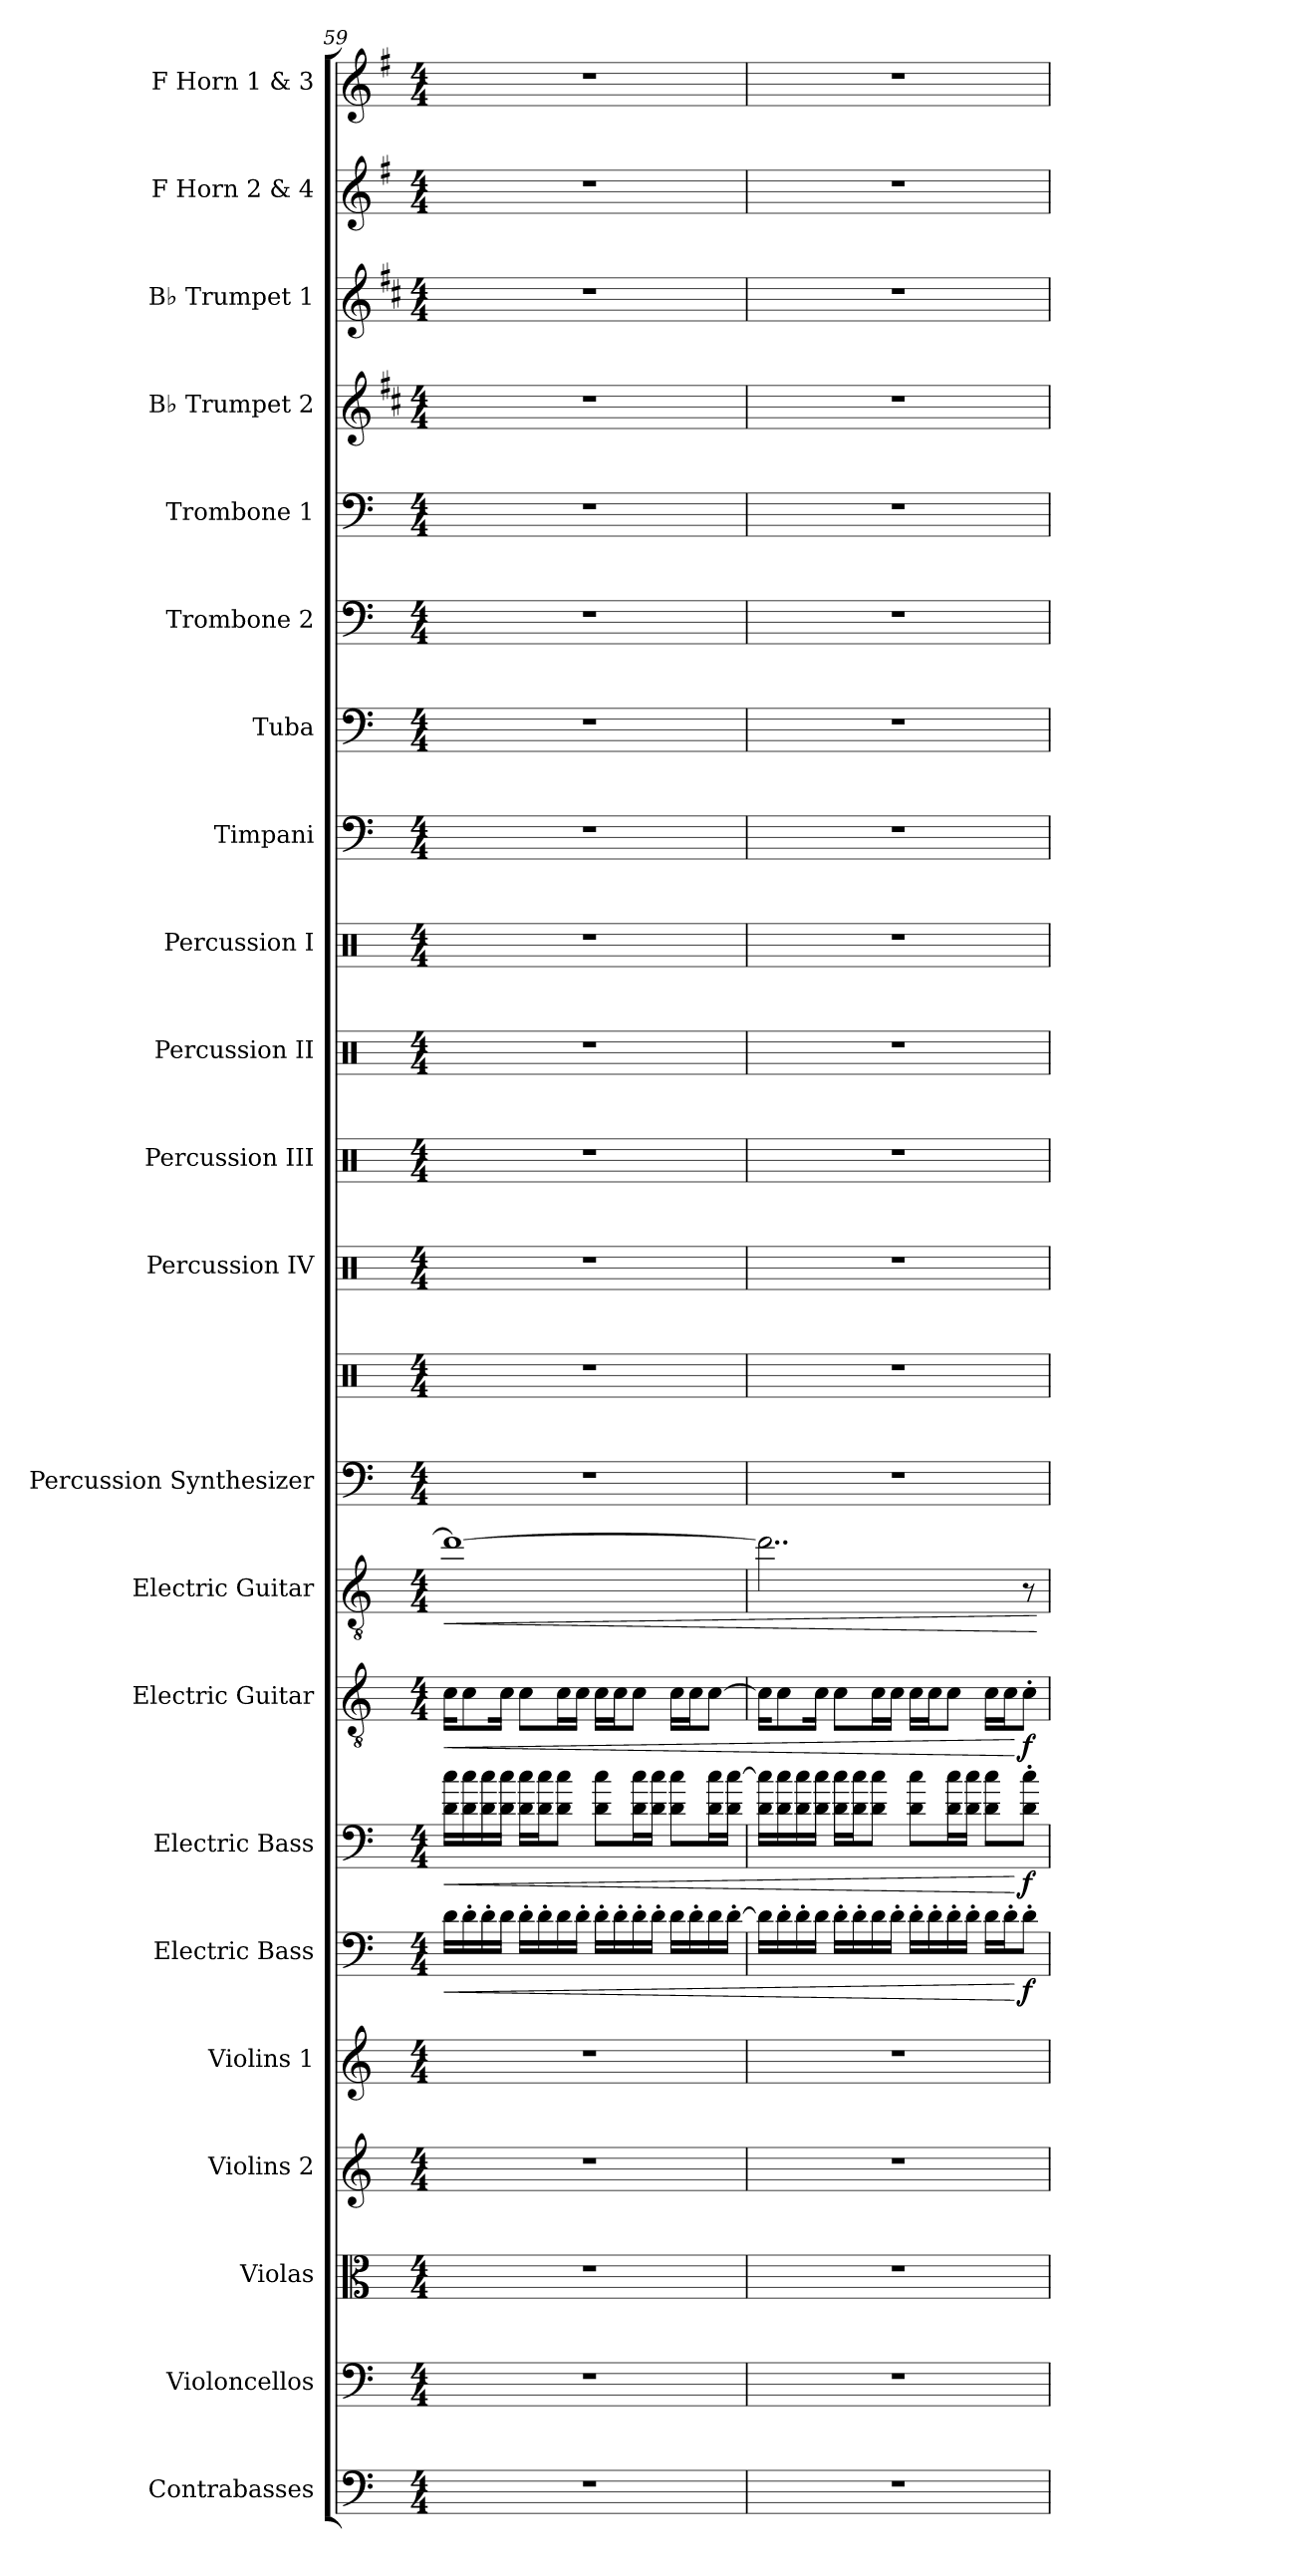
**kern	**kern	**kern	**kern	**kern	**kern	**dynam	**kern	**dynam	**kern	**dynam	**kern	**dynam	**kern	**kern	**kern	**kern	**kern	**kern	**kern	**kern	**kern	**kern	**kern	**kern	**kern	**kern
*part22	*part21	*part20	*part19	*part18	*part17	*part17	*part16	*part16	*part15	*part15	*part14	*part14	*part13	*part13	*part12	*part11	*part10	*part9	*part8	*part7	*part6	*part5	*part4	*part3	*part2	*part1
*staff23	*staff22	*staff21	*staff20	*staff19	*staff18	*staff18	*staff17	*staff17	*staff16	*staff16	*staff15	*staff15	*staff14	*staff13	*staff12	*staff11	*staff10	*staff9	*staff8	*staff7	*staff6	*staff5	*staff4	*staff3	*staff2	*staff1
*I"Contrabasses	*I"Violoncellos	*I"Violas	*I"Violins 2	*I"Violins 1	*I"Electric Bass	*	*I"Electric Bass	*	*I"Electric Guitar	*	*I"Electric Guitar	*	*I"Percussion Synthesizer	*	*I"Percussion IV	*I"Percussion III	*I"Percussion II	*I"Percussion I	*I"Timpani	*I"Tuba	*I"Trombone 2	*I"Trombone 1	*I"B♭ Trumpet 2	*I"B♭ Trumpet 1	*I"F Horn 2 &amp; 4	*I"F Horn 1 &amp; 3
*I'Cbs.	*I'Vcs.	*I'Vlas.	*I'Vlns. 2	*I'Vlns. 1	*I'El. B.	*	*I'El. B.	*	*I'El. Guit.	*	*I'El. Guit.	*	*I'Perc. Syn.	*	*I'Perc. IV	*I'Perc. III	*I'Perc. II	*I'Perc. I	*I'Timp.	*I'Tba.	*I'Tbn. 2	*I'Tbn. 1	*I'B♭ Tpt. 2	*I'B♭ Tpt. 1	*I'F Hn. 2 4	*I'F Hn. 1 3
!!LO:PB:g=z
*clefF4	*clefF4	*clefC3	*clefG2	*clefG2	*clefF4	*	*clefF4	*	*clefGv2	*	*clefGv2	*	*clefF4	*clefX	*clefX	*clefX	*clefX	*clefX	*clefF4	*clefF4	*clefF4	*clefF4	*clefG2	*clefG2	*clefG2	*clefG2
*ITrd7c12	*	*	*	*	*ITrd7c12	*	*ITrd7c12	*	*	*	*	*	*	*	*	*	*	*	*	*	*	*	*ITrd1c2	*ITrd1c2	*ITrd4c7	*ITrd4c7
*k[]	*k[]	*k[]	*k[]	*k[]	*k[]	*	*k[]	*	*k[]	*	*k[]	*	*k[]	*k[]	*k[]	*k[]	*k[]	*k[]	*k[]	*k[]	*k[]	*k[]	*k[]	*k[]	*k[]	*k[]
*M4/4	*M4/4	*M4/4	*M4/4	*M4/4	*M4/4	*	*M4/4	*	*M4/4	*	*M4/4	*	*M4/4	*M4/4	*M4/4	*M4/4	*M4/4	*M4/4	*M4/4	*M4/4	*M4/4	*M4/4	*M4/4	*M4/4	*M4/4	*M4/4
=59	=59	=59	=59	=59	=59	=59	=59	=59	=59	=59	=59	=59	=59	=59	=59	=59	=59	=59	=59	=59	=59	=59	=59	=59	=59	=59
!	!	!	!	!	!	!LO:HP:b	!	!LO:HP:b	!	!LO:HP:b	!	!LO:HP:b	!	!	!	!	!	!	!	!	!	!	!	!	!	!
1r	1r	1r	1r	1r	16D\LL	<	16D\ 16c\LL	<	16c\KL	<	1dd_	<	1r	1r	1r	1r	1r	1r	1r	1r	1r	1r	1r	1r	1r	1r
.	.	.	.	.	16D'\	.	16D\ 16c\	.	8c\	.	.	.	.	.	.	.	.	.	.	.	.	.	.	.	.	.
.	.	.	.	.	16D'\	.	16D\ 16c\	.	.	.	.	.	.	.	.	.	.	.	.	.	.	.	.	.	.	.
.	.	.	.	.	16D\JJ	.	16D\ 16c\JJ	.	16c\Jk	.	.	.	.	.	.	.	.	.	.	.	.	.	.	.	.	.
.	.	.	.	.	16D'\LL	.	16D\ 16c\LL	.	8c\L	.	.	.	.	.	.	.	.	.	.	.	.	.	.	.	.	.
.	.	.	.	.	16D'\	.	16D\ 16c\J	.	.	.	.	.	.	.	.	.	.	.	.	.	.	.	.	.	.	.
.	.	.	.	.	16D\	.	8D\ 8c\J	.	16c\L	.	.	.	.	.	.	.	.	.	.	.	.	.	.	.	.	.
.	.	.	.	.	16D'\JJ	.	.	.	16c\JJ	.	.	.	.	.	.	.	.	.	.	.	.	.	.	.	.	.
.	.	.	.	.	16D'\LL	.	8D\ 8c\L	.	16c\LL	.	.	.	.	.	.	.	.	.	.	.	.	.	.	.	.	.
.	.	.	.	.	16D'\	.	.	.	16c\J	.	.	.	.	.	.	.	.	.	.	.	.	.	.	.	.	.
.	.	.	.	.	16D'\	.	16D\ 16c\L	.	8c\J	.	.	.	.	.	.	.	.	.	.	.	.	.	.	.	.	.
.	.	.	.	.	16D'\JJ	.	16D\ 16c\JJ	.	.	.	.	.	.	.	.	.	.	.	.	.	.	.	.	.	.	.
.	.	.	.	.	16D\LL	.	8D\ 8c\L	.	16c\LL	.	.	.	.	.	.	.	.	.	.	.	.	.	.	.	.	.
.	.	.	.	.	16D'\	.	.	.	16c\J	.	.	.	.	.	.	.	.	.	.	.	.	.	.	.	.	.
.	.	.	.	.	16D\	.	16D\ 16c\L	.	[8c\J	.	.	.	.	.	.	.	.	.	.	.	.	.	.	.	.	.
.	.	.	.	.	[16D'\JJ	.	16D\ [16c\JJ	.	.	.	.	.	.	.	.	.	.	.	.	.	.	.	.	.	.	.
=60	=60	=60	=60	=60	=60	=60	=60	=60	=60	=60	=60	=60	=60	=60	=60	=60	=60	=60	=60	=60	=60	=60	=60	=60	=60	=60
1r	1r	1r	1r	1r	16D\LL]	.	16D\ 16c\]LL	.	16c\KL]	.	2..dd\]	.	1r	1r	1r	1r	1r	1r	1r	1r	1r	1r	1r	1r	1r	1r
.	.	.	.	.	16D'\	.	16D\ 16c\	.	8c\	.	.	.	.	.	.	.	.	.	.	.	.	.	.	.	.	.
.	.	.	.	.	16D'\	.	16D\ 16c\	.	.	.	.	.	.	.	.	.	.	.	.	.	.	.	.	.	.	.
.	.	.	.	.	16D\JJ	.	16D\ 16c\JJ	.	16c\Jk	.	.	.	.	.	.	.	.	.	.	.	.	.	.	.	.	.
.	.	.	.	.	16D'\LL	.	16D\ 16c\LL	.	8c\L	.	.	.	.	.	.	.	.	.	.	.	.	.	.	.	.	.
.	.	.	.	.	16D'\	.	16D\ 16c\J	.	.	.	.	.	.	.	.	.	.	.	.	.	.	.	.	.	.	.
.	.	.	.	.	16D\	.	8D\ 8c\J	.	16c\L	.	.	.	.	.	.	.	.	.	.	.	.	.	.	.	.	.
.	.	.	.	.	16D'\JJ	.	.	.	16c\JJ	.	.	.	.	.	.	.	.	.	.	.	.	.	.	.	.	.
.	.	.	.	.	16D'\LL	.	8D\ 8c\L	.	16c\LL	.	.	.	.	.	.	.	.	.	.	.	.	.	.	.	.	.
.	.	.	.	.	16D'\	.	.	.	16c\J	.	.	.	.	.	.	.	.	.	.	.	.	.	.	.	.	.
.	.	.	.	.	16D'\	.	16D\ 16c\L	.	8c\J	.	.	.	.	.	.	.	.	.	.	.	.	.	.	.	.	.
.	.	.	.	.	16D'\JJ	.	16D\ 16c\JJ	.	.	.	.	.	.	.	.	.	.	.	.	.	.	.	.	.	.	.
.	.	.	.	.	16D\LL	.	8D\ 8c\L	.	16c\LL	.	.	.	.	.	.	.	.	.	.	.	.	.	.	.	.	.
.	.	.	.	.	16D'\J	.	.	.	16c\J	.	.	.	.	.	.	.	.	.	.	.	.	.	.	.	.	.
!	!	!	!	!	!	!LO:DY:n=1:b	!	!LO:DY:n=1:b	!	!LO:DY:n=1:b	!	!	!	!	!	!	!	!	!	!	!	!	!	!	!	!
.	.	.	.	.	8D'\J	[ f	8D\' 8c\'J	[ f	8c'\J	[ f	8r	.	.	.	.	.	.	.	.	.	.	.	.	.	.	.
.	.	.	.	.	.	.	.	.	.	.	.	[	.	.	.	.	.	.	.	.	.	.	.	.	.	.
=	=	=	=	=	=	=	=	=	=	=	=	=	=	=	=	=	=	=	=	=	=	=	=	=	=	=
*-	*-	*-	*-	*-	*-	*-	*-	*-	*-	*-	*-	*-	*-	*-	*-	*-	*-	*-	*-	*-	*-	*-	*-	*-	*-	*-
